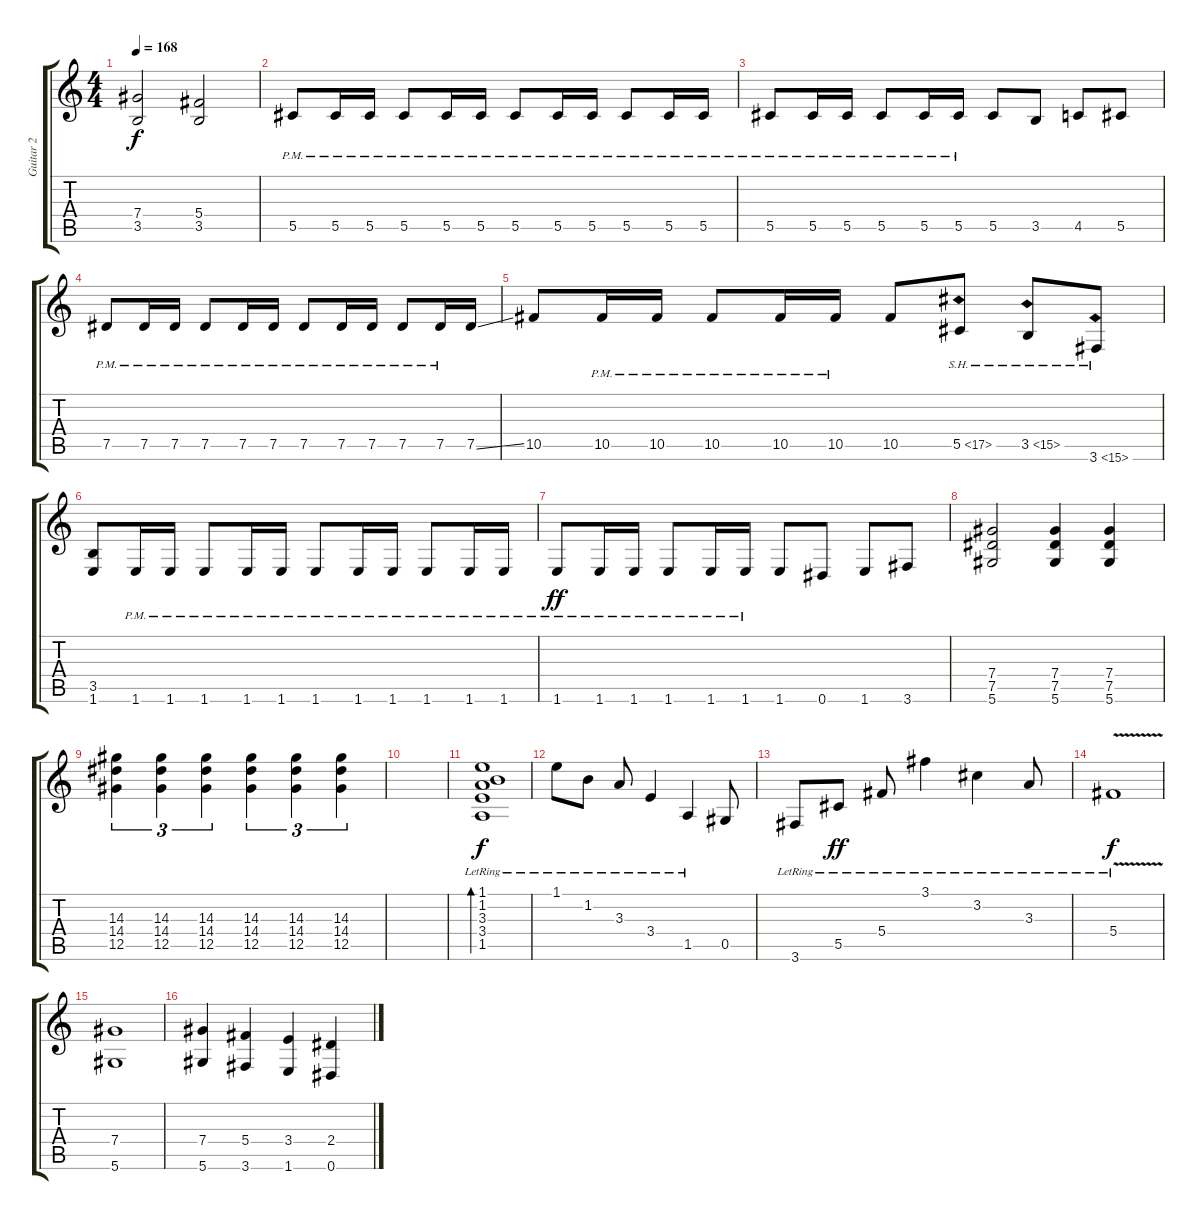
\track ("Guitar 2" "Guitar 2") {instrument distortionguitar}
\staff {score tabs}
\tuning (Eb4 Bb3 Gb3 Db3 Ab2 Eb2) {hide}
\ts (4 4)
\tempo 168
\clef g2
\ks c
(7.4 3.5).2{dy f} (5.4 3.5).2 |
5.5{pm}.8 5.5{pm}.16 5.5{pm}.16 5.5{pm}.8 5.5{pm}.16 5.5{pm}.16 5.5{pm}.8 5.5{pm}.16 5.5{pm}.16 5.5{pm}.8 5.5{pm}.16 5.5{pm}.16 |
5.5{pm}.8 5.5{pm}.16 5.5{pm}.16 5.5{pm}.8 5.5{pm}.16 5.5{pm}.16 5.5.8 3.5.8 4.5.8 5.5.8 |
7.5{pm}.8 7.5{pm}.16 7.5{pm}.16 7.5{pm}.8 7.5{pm}.16 7.5{pm}.16 7.5{pm}.8 7.5{pm}.16 7.5{pm}.16 7.5{pm}.8 7.5{pm}.16 7.5{ss}.16 |
10.5.8 10.5{pm}.16 10.5{pm}.16 10.5{pm}.8 10.5{pm}.16 10.5{pm}.16 10.5.8 5.5{sh 12}.8 3.5{sh 12}.8 3.6{sh 12}.8 |
(3.5 1.6).8 1.6{pm}.16 1.6{pm}.16 1.6{pm}.8 1.6{pm}.16 1.6{pm}.16 1.6{pm}.8 1.6{pm}.16 1.6{pm}.16 1.6{pm}.8 1.6{pm}.16 1.6{pm}.16 |
1.6{pm}.8{dy ff} 1.6{pm}.16 1.6{pm}.16 1.6{pm}.8 1.6{pm}.16 1.6{pm}.16 1.6.8 0.6.8 1.6.8 3.6.8 |
(7.4 7.5 5.6).2 (7.4 7.5 5.6).4 (7.4 7.5 5.6).4 |
(14.3 14.4 12.5).4{tu (3 2)} (14.3 14.4 12.5).4{tu (3 2)} (14.3 14.4 12.5).4{tu (3 2)} (14.3 14.4 12.5).4{tu (3 2)} (14.3 14.4 12.5).4{tu (3 2)} (14.3 14.4 12.5).4{tu (3 2)} |
|
(1.1{lr} 1.2{lr} 3.3{lr} 3.4{lr} 1.5{lr}).1{bd 480 dy f} |
1.1{lr}.8 1.2{lr}.8 3.3{lr}.8 3.4{lr}.4 1.5{lr}.4 0.5.8 |
3.6{lr}.8 5.5{lr}.8{dy ff} 5.4{lr}.8 3.1{lr}.4 3.2{lr}.4 3.3{lr}.8 |
5.4{v lr}.1{dy f} |
(7.4 5.6).1 |
(7.4 5.6).4 (5.4 3.6).4 (3.4 1.6).4 (2.4 0.6).4
